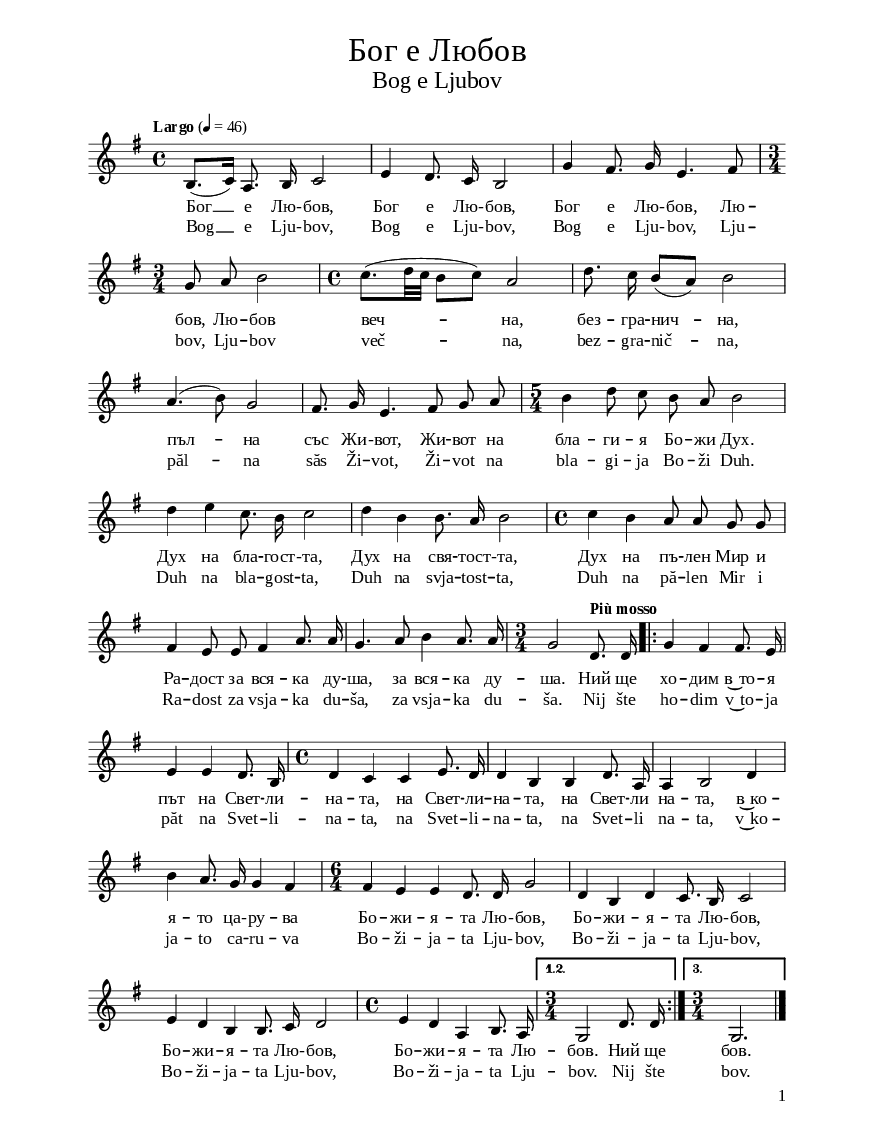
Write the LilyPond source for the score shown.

\version "2.24.2"

% include paper part and global functions
\include "include/globals.ily"

\bookpart {
  \label #'ref082
  \tocItem \markup "Бог е Любов – Bog e Ljubov"
  \include "include/bookpart-paper.ily"
  \score {
    \include "include/score-layout.ily"

    \new Voice \relative c' {
      \clef treble
      \key g \major
      \time 4/4
      \tempoFunc "Largo" 4 "46"

      \autoBeamOff

      b8. [(c16)] a8. b16 c2 |
      e4 d8. c16 b2 |
      g'4 fis8. g16 e4. fis8 | \break

      \time 3/4 g8 a8 b2 |
      \time 4/4 c8. [(d32 c32] b8 [c8]) a2 |
      d8. c16 b8 [(a8)] b2 | \break

      a4. (b8) g2 |
      fis8. g16 e4. fis8 g8 a8 |
      \time 5/4 b4 d8 c8 b8 a8 b2 | \break

      d4 e4 c8. b16 c2 |
      d4 b4 b8. a16 b2 |
      \time 4/4 c4 b4 a8 a8 g8 g8 | \break

      fis4 e8 e8 fis4 a8. a16 |
      g4. a8 b4 a8. a16 |
      \time 3/4 g2 \tempo "Più mosso"  d8. d16 |
      \repeat volta 3 {
        g4 fis4 fis8. e16 | \break

        e4 e4 d8. b16 |
        \time 4/4 d4 c4 c4 e8. d16 |
        d4 b4 b4 d8. a16 |
        a4 b2 d4 | \break

        b'4 a8. g16 g4 fis4 |
        \time 6/4 fis4 e4 e4 d8. d16 g2 |
        d4 b4 d4 c8. b16 c2 | \break

        e4 d4 b4 b8. c16 d2 |
        \time 4/4 e4 d4 a4 b8. a16 |
      } % repeat
      \alternative {
        { \time 3/4 g2 d'8. d16 }
        { \time 3/4 g,2.  \bar "|." }
      }
    }

    \addlyrics {
      Бог __ е "Лю-" -- бов, | Бог е "Лю-" -- бов, | Бог е "Лю-" -- бов, Лю -- |
      бов, Лю -- бов  | веч -- на, | без -- гра -- нич -- на, |
      пъл -- на | със Жи -- "-вот," Жи -- вот на | бла -- ги -- я Бо -- жи  Дух.
      Дух на бла -- гост -- "-та," | Дух на свя -- тост -- "-та," | Дух на пъ -- лен Мир и |
      Ра -- дост за вся -- ка ду -- ша, за вся -- ка ду -- | ша. Ний щe | хо -- дим в~то -- я |
      път  на Свет -- ли -- | на -- та, на Свет -- ли -- | на -- та, на Свет -- ли | на -- та, в~ко -- |
      я -- то "ца-" -- ру -- ва | Бо -- жи -- я -- та "Лю-" -- бов, | Бо -- жи -- я -- та "Лю-" -- бов, |
      Бо -- жи -- я -- та "Лю-" -- бов, | Бо -- жи -- я -- та Лю -- | бов. Ний ще | бов.}
      \addlyrics {
        Bog __ e "Lju-" -- bov, | Bog e "Lju-" -- bov, | Bog e "Lju-" -- bov, Lju -- |
        bov, Lju -- bov  | več -- na, | bez -- gra -- nič -- na, |
        păl -- na | săs Ži -- vot, Ži -- vot na | bla -- gi -- ja Bo -- ži  Duh.
        Duh na bla -- gost -- ta, | Duh na svja -- tost -- ta, | Duh na pă -- len Mir i |
        Ra -- dost za vsja -- ka du -- ša, za vsja -- ka du -- | ša. Nij šte | ho -- dim v~to -- ja |
        păt  na Svet -- li -- | na -- ta, na Svet -- li -- | na -- ta, na Svet -- li | na -- ta, v~ko -- |
        ja -- to ca -- ru -- va | Bo -- ži -- ja -- ta "Lju-" -- bov, | Bo -- ži -- ja -- ta "Lju-" -- bov, |
        Bo -- ži -- ja -- ta "Lju-" -- bov, | Bo -- ži -- ja -- ta Lju -- | bov. Nij šte | bov.}
        \header {
          title = \titleFunc "Бог е Любов" "Bog e Ljubov"
        }

        \midi{}

      } % score

      % include foreign translation(s) of the song
      \version "2.24.2"

\markup \fill-line { \fontsize #deTitleFontSize "Gott ist Liebe" }
\markup \null
\markup \null
\markup \fontsize #deCoupletFontSize {
  \hspace #10
  \override #`(baseline-skip . ,deCoupletBaselineSkip)

  \column {

    \line { " "  Gott ist Liebe, Gott ist Liebe, Gott ist Liebe, }

    \line { " " Liebe, ewige, grenzenlose, Liebe,}

    \line { " " erfüllt mit Leben, }

    \line { " " Leben des gütigen göttlichen Geistes. }

    \line { " " Geist der Güte, }

    \line { " " Geist der Heiligkeit,}

    \line { " " Geist des vollen Friedens und der Freude für jede Seele.}

    \line { " "}

    \line { " " Wir werden auf diesem Weg des Lichtes,}
    \line { " " des Lichtes, des Lichtes, gehen,  }
    
    \line { " " dort, wo die göttliche Liebe,}
    \line { " " die göttliche Liebe, die göttliche Liebe herrscht. }



  }


}


    } % bookpart
